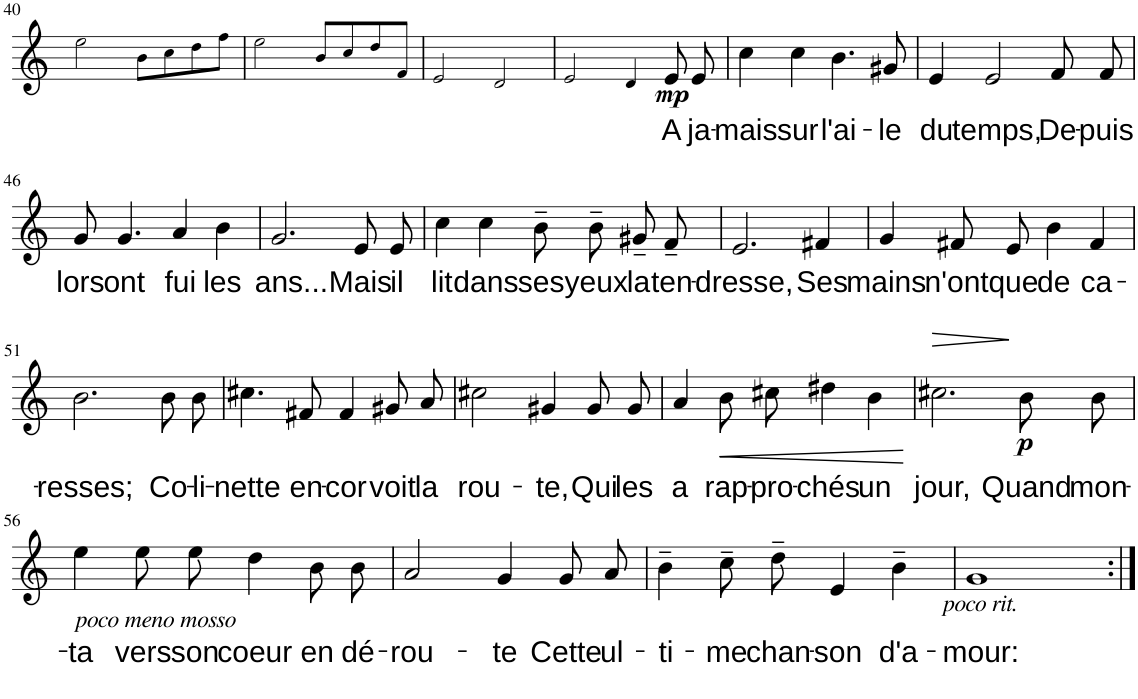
**kern	**text	**dynam
*part1	*part1	*part1
*staff1	*staff1	*staff1
*I"Piano	*	*
*I'Pno.	*	*
!!LO:PB:g=z
*clefG2	*	*
*k[]	*	*
*M4/4	*	*
*met(c)	*	*
=40	=40	=40
2ee!\	.	.
8b!\L	.	.
8cc!\	.	.
8dd!\	.	.
8ff!\J	.	.
=41	=41	=41
2ee!\	.	.
8b!/L	.	.
8cc!/	.	.
8dd!/	.	.
8f!/J	.	.
=42	=42	=42
2e!/	.	.
2d!/	.	.
=43	=43	=43
2e!/	.	.
4d!/	.	.
!	!LO:LY:b	!LO:DY:b
8e/	A	mp
!	!LO:LY:b	!
8e/	ja-	.
=44	=44	=44
!	!LO:LY:b	!
4cc\	-mais	.
!	!LO:LY:b	!
4cc\	sur	.
!	!LO:LY:b	!
4.b\	l'ai-	.
!	!LO:LY:b	!
8g#X/	-le	.
=45	=45	=45
!	!LO:LY:b	!
4e/	du	.
!	!LO:LY:b	!
2e/	temps,	.
!	!LO:LY:b	!
8f/	De-	.
!	!LO:LY:b	!
8f/	-puis	.
!!LO:LB:g=z
=46	=46	=46
!	!LO:LY:b	!
8g/	lors	.
!	!LO:LY:b	!
4.g/	ont	.
!	!LO:LY:b	!
4a/	fui	.
!	!LO:LY:b	!
4b\	les	.
=47	=47	=47
!	!LO:LY:b	!
2.g/	ans...	.
!	!LO:LY:b	!
8e/	Mais	.
!	!LO:LY:b	!
8e/	il	.
=48	=48	=48
!	!LO:LY:b	!
4cc\	lit	.
!	!LO:LY:b	!
4cc\	dans	.
!	!LO:LY:b	!
8b~\	ses	.
!	!LO:LY:b	!
8b~\	yeux	.
!	!LO:LY:b	!
8g#X~/	la	.
!	!LO:LY:b	!
8f~/	ten-	.
=49	=49	=49
!	!LO:LY:b	!
2.e/	-dresse,	.
!	!LO:LY:b	!
4f#X/	Ses	.
=50	=50	=50
!	!LO:LY:b	!
4g/	mains	.
!	!LO:LY:b	!
8f#X/	n'ont	.
!	!LO:LY:b	!
8e/	que	.
!	!LO:LY:b	!
4b\	de	.
!	!LO:LY:b	!
4f#/	ca-	.
!!LO:LB:g=z
=51	=51	=51
!	!LO:LY:b	!
2.b\	-resses;	.
!	!LO:LY:b	!
8b\	Co-	.
!	!LO:LY:b	!
8b\	-li-	.
=52	=52	=52
!	!LO:LY:b	!
4.cc#X\	-nette	.
!	!LO:LY:b	!
8f#X/	en-	.
!	!LO:LY:b	!
4f#/	-cor	.
!	!LO:LY:b	!
8g#X/	voit	.
!	!LO:LY:b	!
8a/	la	.
=53	=53	=53
!	!LO:LY:b	!
2cc#X\	rou-	.
!	!LO:LY:b	!
4g#X/	-te,	.
!	!LO:LY:b	!
8g#/	Qui	.
!	!LO:LY:b	!
8g#/	les	.
=54	=54	=54
!	!LO:LY:b	!
4a/	a	.
!	!LO:LY:b	!LO:HP:b
8b\	rap-	<
!	!LO:LY:b	!
8cc#X\	-pro-	.
!	!LO:LY:b	!
4dd#X\	-chés	.
!	!LO:LY:b	!
4b\	un	.
.	.	[
=55	=55	=55
!	!LO:LY:b	!LO:HP:b
2.cc#X\	jour,	>
!	!LO:LY:b	!LO:DY:n=1:b
8b\	Quand	] p
!	!LO:LY:b	!
8b\	mon-	.
!!LO:LB:g=z
=56	=56	=56
!LO:TX:b:i:t=poco meno mosso	!	!
!	!LO:LY:b	!
4ee\	-ta	.
!	!LO:LY:b	!
8ee\	vers	.
!	!LO:LY:b	!
8ee\	son	.
!	!LO:LY:b	!
4dd\	coeur	.
!	!LO:LY:b	!
8b\	en	.
!	!LO:LY:b	!
8b\	dé-	.
=57	=57	=57
!	!LO:LY:b	!
2a/	-rou-	.
!	!LO:LY:b	!
4g/	-te	.
!	!LO:LY:b	!
8g/	Cette	.
!	!LO:LY:b	!
8a/	ul-	.
=58	=58	=58
!	!LO:LY:b	!
4b~\	-ti-	.
!	!LO:LY:b	!
8cc~\	-me	.
!	!LO:LY:b	!
8dd~\	chan-	.
!	!LO:LY:b	!
4e/	-son	.
!	!LO:LY:b	!
4b~\	d'a-	.
=59	=59	=59
!LO:TX:b:i:t=poco rit.	!	!
!	!LO:LY:b	!
1g	-mour:	.
=:|!	=:|!	=:|!
*-	*-	*-
